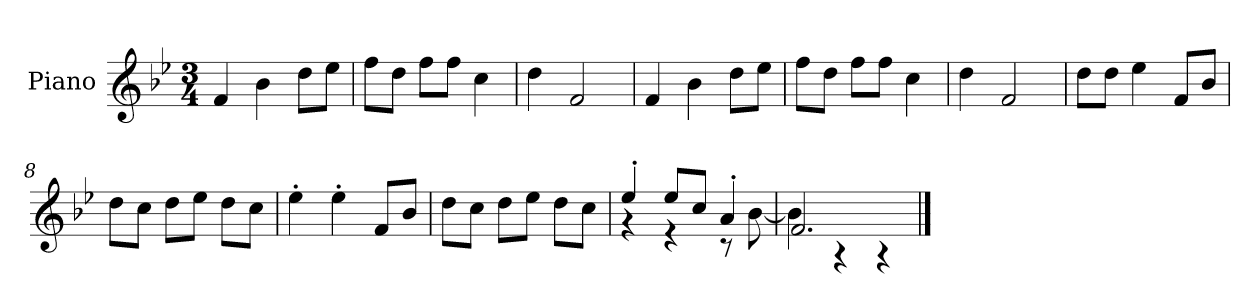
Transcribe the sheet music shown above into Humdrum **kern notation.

**kern
*part1
*staff1
*I"Piano
*I'P-no
*clefG2
*k[b-e-]
*M3/4
*MM179
=1
4f/
4b-\
8dd\L
8ee-\J
=2
8ff\L
8dd\J
8ff\L
8ff\J
4cc\
=3
4dd\
2f/
=4
4f/
4b-\
8dd\L
8ee-\J
=5
8ff\L
8dd\J
8ff\L
8ff\J
4cc\
=6
4dd\
2f/
=7
8dd\L
8dd\J
4ee-\
8f/L
8b-/J
=8
8dd\L
8cc\J
8dd\L
8ee-\J
8dd\L
8cc\J
!!LO:LB:g=z
=9
4ee-'\
4ee-'\
8f/L
8b-/J
=10
8dd\L
8cc\J
8dd\L
8ee-\J
8dd\L
8cc\J
=11
*^
4ee-'/	4r
8ee-/L	4r
8cc/J	.
4a'/	8r
.	[8b-\
=12	=12
2.f/	4b-\]
.	4r
.	4r
*v	*v
==
*-
